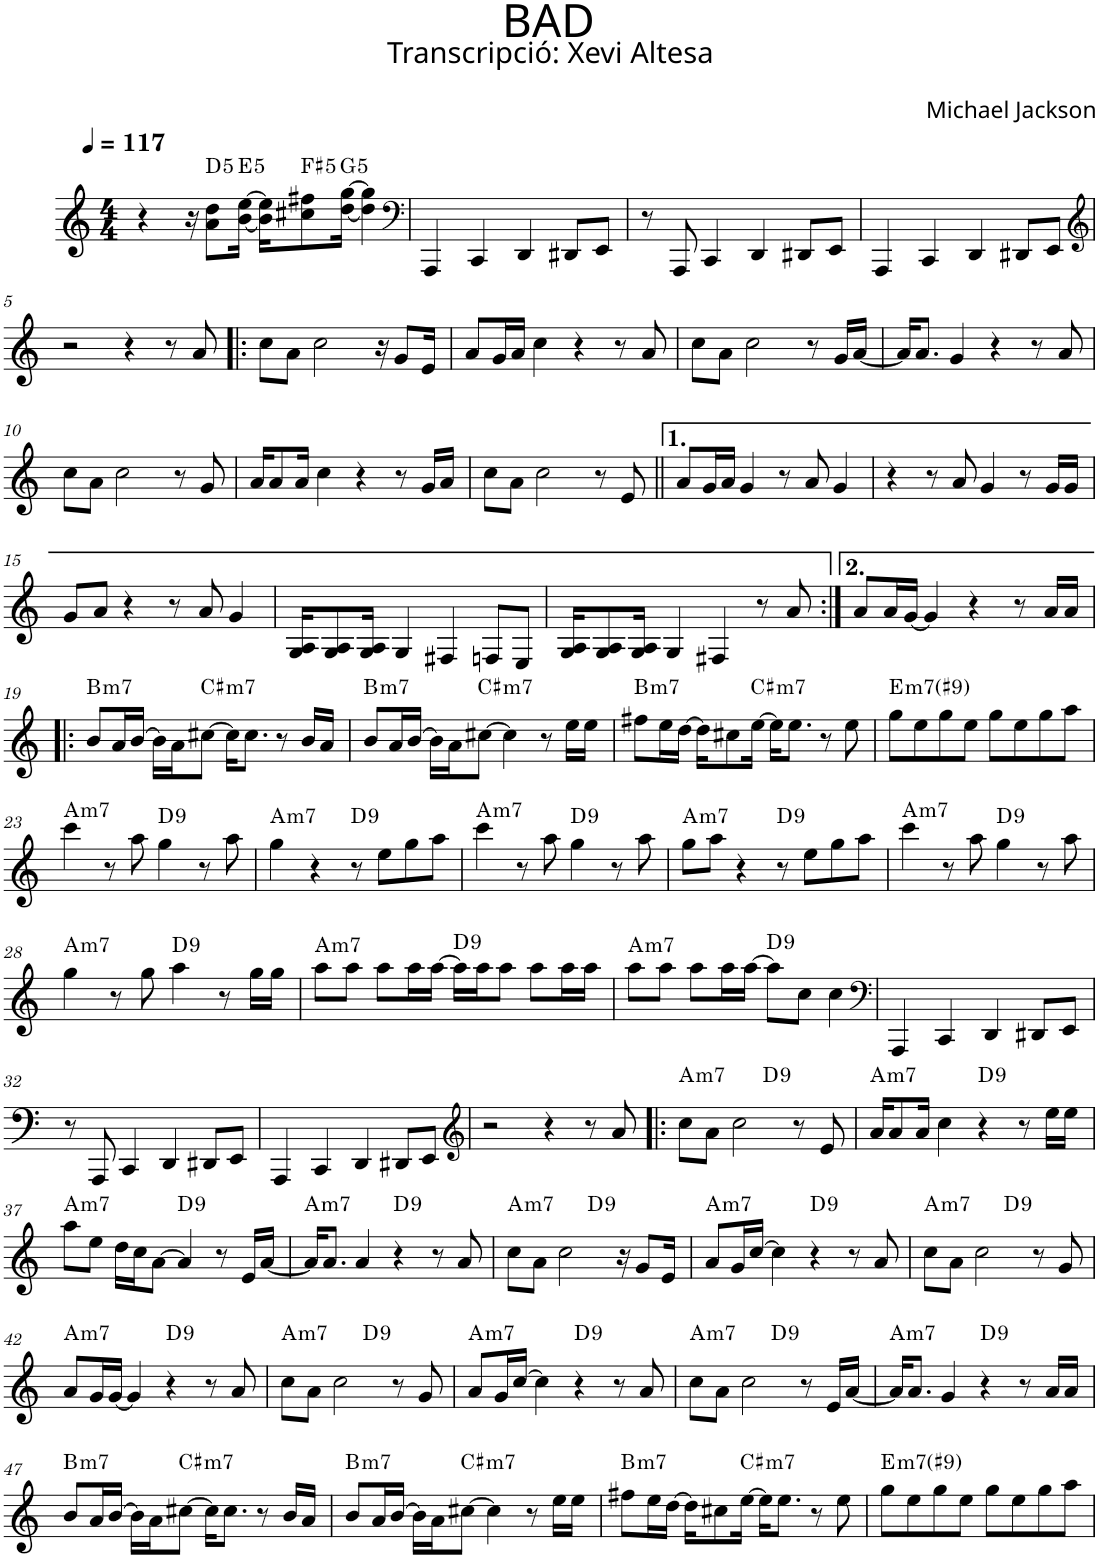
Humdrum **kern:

**kern	**harte
*part1	*part1
*staff1	*
*I"P1	*
*clefG2	*
*k[]	*
*M4/4	*
*MM117	*
=1	=1
4r	.
16r	.
!	!LO:H:kt=5
8a\ 8dd\L	D:(1,5)
!	!LO:H:kt=5
[16b\ [16ee\Jk	E:(1,5)
16b\] 16ee\]KL	.
!	!LO:H:kt=5
8cc#X\ 8ff#X\	F#:(1,5)
!	!LO:H:kt=5
[16dd\ [16gg\Jk	G:(1,5)
4dd\] 4gg\]	.
=2	=2
*clefF4	*
4AAA/	.
4CC/	.
4DD/	.
8DD#X/L	.
8EE/J	.
=3	=3
8r	.
8AAA/	.
4CC/	.
4DD/	.
8DD#X/L	.
8EE/J	.
=4	=4
4AAA/	.
4CC/	.
4DD/	.
8DD#X/L	.
8EE/J	.
!!LO:LB:g=z
=5	=5
*clefG2	*
2r	.
4r	.
8r	.
8a/	.
=6!|:	=6!|:
8cc\L	.
8a\J	.
2cc\	.
16r	.
8g/L	.
16e/Jk	.
=7	=7
8a/L	.
16g/L	.
16a/JJ	.
4cc\	.
4r	.
8r	.
8a/	.
=8	=8
8cc\L	.
8a\J	.
2cc\	.
8r	.
16g/LL	.
[16a/JJ	.
=9	=9
16a/KL]	.
8.a/J	.
4g/	.
4r	.
8r	.
8a/	.
!!LO:LB:g=z
=10	=10
8cc\L	.
8a\J	.
2cc\	.
8r	.
8g/	.
=11	=11
16a/KL	.
8a/	.
16a/Jk	.
4cc\	.
4r	.
8r	.
16g/LL	.
16a/JJ	.
=12	=12
8cc\L	.
8a\J	.
2cc\	.
8r	.
8e/	.
=13||	=13||
8a/L	.
16g/L	.
16a/JJ	.
4g/	.
8r	.
8a/	.
4g/	.
=14	=14
4r	.
8r	.
8a/	.
4g/	.
8r	.
16g/LL	.
16g/JJ	.
!!LO:LB:g=z
=15	=15
8g/L	.
8a/J	.
4r	.
8r	.
8a/	.
4g/	.
=16	=16
16G/ 16A/KL	.
8G/ 8A/	.
16G/ 16A/Jk	.
4G/	.
4F#X/	.
8Fn/L	.
8E/J	.
=17	=17
16G/ 16A/KL	.
8G/ 8A/	.
16G/ 16A/Jk	.
4G/	.
4F#X/	.
8r	.
8a/	.
=18:|!	=18:|!
8a/L	.
16a/L	.
[16g/JJ	.
4g/]	.
4r	.
8r	.
16a/LL	.
16a/JJ	.
!!LO:LB:g=z
=19!|:	=19!|:
!	!LO:H:kt=m7
8b/L	B:min7
16a/L	.
[16b/JJ	.
16b\LL]	.
16a\J	.
!	!LO:H:kt=m7
[8cc#X\J	C#:min7
16cc#\KL]	.
8.cc#\J	.
8r	.
16b/LL	.
16a/JJ	.
=20	=20
!	!LO:H:kt=m7
8b/L	B:min7
16a/L	.
[16b/JJ	.
16b\LL]	.
16a\J	.
!	!LO:H:kt=m7
[8cc#X\J	C#:min7
4cc#\]	.
8r	.
16ee\LL	.
16ee\JJ	.
=21	=21
!	!LO:H:kt=m7
8ff#X\L	B:min7
16ee\L	.
[16dd\JJ	.
16dd\KL]	.
8cc#X\	.
!	!LO:H:kt=m7
[16ee\Jk	C#:min7
16ee\KL]	.
8.ee\J	.
8r	.
8ee\	.
=22	=22
!	!LO:H:kt=m7
8gg\L	E:min7(#9)
8ee\	.
8gg\	.
8ee\J	.
8gg\L	.
8ee\	.
8gg\	.
8aa\J	.
!!LO:LB:g=z
=23	=23
!	!LO:H:kt=m7
4ccc\	A:min7
8r	.
8aa\	.
!	!LO:H:kt=9
4gg\	D:9
8r	.
8aa\	.
=24	=24
!	!LO:H:kt=m7
4gg\	A:min7
4r	.
!	!LO:H:kt=9
8r	D:9
8ee\L	.
8gg\	.
8aa\J	.
=25	=25
!	!LO:H:kt=m7
4ccc\	A:min7
8r	.
8aa\	.
!	!LO:H:kt=9
4gg\	D:9
8r	.
8aa\	.
=26	=26
!	!LO:H:kt=m7
8gg\L	A:min7
8aa\J	.
4r	.
!	!LO:H:kt=9
8r	D:9
8ee\L	.
8gg\	.
8aa\J	.
=27	=27
!	!LO:H:kt=m7
4ccc\	A:min7
8r	.
8aa\	.
!	!LO:H:kt=9
4gg\	D:9
8r	.
8aa\	.
!!LO:LB:g=z
=28	=28
!	!LO:H:kt=m7
4gg\	A:min7
8r	.
8gg\	.
!	!LO:H:kt=9
4aa\	D:9
8r	.
16gg\LL	.
16gg\JJ	.
=29	=29
!	!LO:H:kt=m7
8aa\L	A:min7
8aa\J	.
8aa\L	.
16aa\L	.
[16aa\JJ	.
!	!LO:H:kt=9
16aa\LL]	D:9
16aa\J	.
8aa\J	.
8aa\L	.
16aa\L	.
16aa\JJ	.
=30	=30
!	!LO:H:kt=m7
8aa\L	A:min7
8aa\J	.
8aa\L	.
16aa\L	.
[16aa\JJ	.
!	!LO:H:kt=9
8aa\L]	D:9
8cc\J	.
4cc\	.
=31	=31
*clefF4	*
4AAA/	.
4CC/	.
4DD/	.
8DD#X/L	.
8EE/J	.
!!LO:LB:g=z
=32	=32
8r	.
8AAA/	.
4CC/	.
4DD/	.
8DD#X/L	.
8EE/J	.
=33	=33
4AAA/	.
4CC/	.
4DD/	.
8DD#X/L	.
8EE/J	.
=34	=34
*clefG2	*
2r	.
4r	.
8r	.
8a/	.
=35!|:	=35!|:
!	!LO:H:kt=m7
*^	*
8cc\L	2ryy	A:min7
8a\J	.	.
2cc\	.	.
!	!	!LO:H:kt=9
.	2ryy	D:9
8r	.	.
8e/	.	.
=36	=36	=36
!	!	!LO:H:kt=m7
*v	*v	*
16a/KL	A:min7
8a/	.
16a/Jk	.
4cc\	.
!	!LO:H:kt=9
4r	D:9
8r	.
16ee\LL	.
16ee\JJ	.
!!LO:LB:g=z
=37	=37
!	!LO:H:kt=m7
8aa\L	A:min7
8ee\J	.
16dd\LL	.
16cc\J	.
[8a\J	.
!	!LO:H:kt=9
4a/]	D:9
8r	.
16e/LL	.
[16a/JJ	.
=38	=38
!	!LO:H:kt=m7
16a/KL]	A:min7
8.a/J	.
4a/	.
!	!LO:H:kt=9
4r	D:9
8r	.
8a/	.
=39	=39
!	!LO:H:kt=m7
*^	*
8cc\L	2ryy	A:min7
8a\J	.	.
2cc\	.	.
!	!	!LO:H:kt=9
.	2ryy	D:9
16r	.	.
8g/L	.	.
16e/Jk	.	.
=40	=40	=40
!	!	!LO:H:kt=m7
*v	*v	*
8a/L	A:min7
16g/L	.
[16cc/JJ	.
4cc\]	.
!	!LO:H:kt=9
4r	D:9
8r	.
8a/	.
=41	=41
!	!LO:H:kt=m7
*^	*
8cc\L	2ryy	A:min7
8a\J	.	.
2cc\	.	.
!	!	!LO:H:kt=9
.	2ryy	D:9
8r	.	.
8g/	.	.
!!LO:LB:g=z	!!
=42	=42	=42
!	!	!LO:H:kt=m7
*v	*v	*
8a/L	A:min7
16g/L	.
[16g/JJ	.
4g/]	.
!	!LO:H:kt=9
4r	D:9
8r	.
8a/	.
=43	=43
!	!LO:H:kt=m7
*^	*
8cc\L	2ryy	A:min7
8a\J	.	.
2cc\	.	.
!	!	!LO:H:kt=9
.	2ryy	D:9
8r	.	.
8g/	.	.
=44	=44	=44
!	!	!LO:H:kt=m7
*v	*v	*
8a/L	A:min7
16g/L	.
[16cc/JJ	.
4cc\]	.
!	!LO:H:kt=9
4r	D:9
8r	.
8a/	.
=45	=45
!	!LO:H:kt=m7
*^	*
8cc\L	2ryy	A:min7
8a\J	.	.
2cc\	.	.
!	!	!LO:H:kt=9
.	2ryy	D:9
8r	.	.
16e/LL	.	.
[16a/JJ	.	.
=46	=46	=46
!	!	!LO:H:kt=m7
*v	*v	*
16a/KL]	A:min7
8.a/J	.
4g/	.
!	!LO:H:kt=9
4r	D:9
8r	.
16a/LL	.
16a/JJ	.
!!LO:LB:g=z
=47	=47
!	!LO:H:kt=m7
8b/L	B:min7
16a/L	.
[16b/JJ	.
16b\LL]	.
16a\J	.
!	!LO:H:kt=m7
[8cc#X\J	C#:min7
16cc#\KL]	.
8.cc#\J	.
8r	.
16b/LL	.
16a/JJ	.
=48	=48
!	!LO:H:kt=m7
8b/L	B:min7
16a/L	.
[16b/JJ	.
16b\LL]	.
16a\J	.
!	!LO:H:kt=m7
[8cc#X\J	C#:min7
4cc#\]	.
8r	.
16ee\LL	.
16ee\JJ	.
=49	=49
!	!LO:H:kt=m7
8ff#X\L	B:min7
16ee\L	.
[16dd\JJ	.
16dd\KL]	.
8cc#X\	.
!	!LO:H:kt=m7
[16ee\Jk	C#:min7
16ee\KL]	.
8.ee\J	.
8r	.
8ee\	.
=50	=50
!	!LO:H:kt=m7
8gg\L	E:min7(#9)
8ee\	.
8gg\	.
8ee\J	.
8gg\L	.
8ee\	.
8gg\	.
8aa\J	.
=	=
*-	*-
